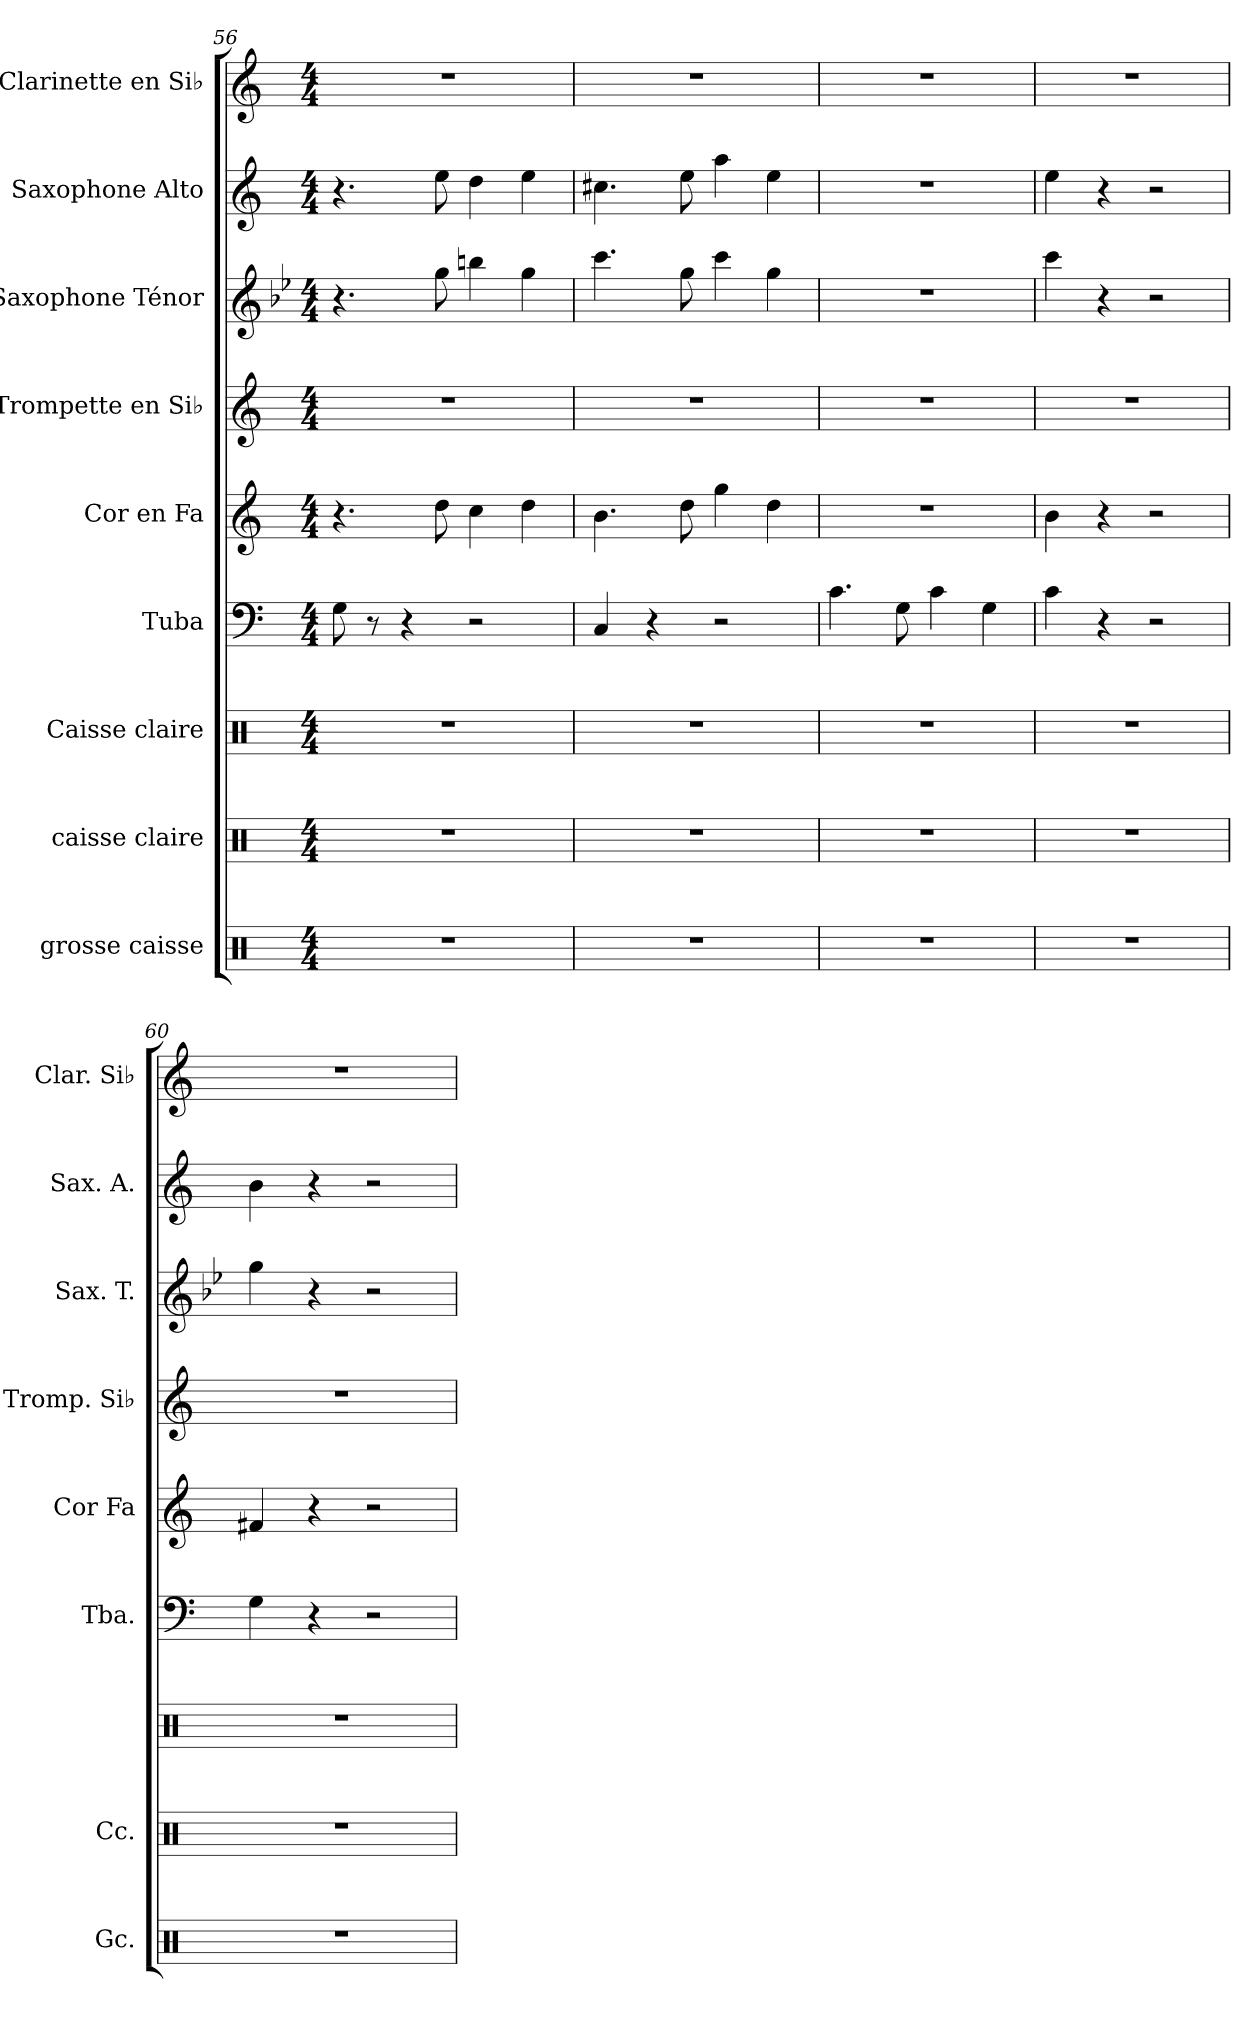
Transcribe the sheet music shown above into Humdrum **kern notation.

**kern	**kern	**kern	**kern	**kern	**kern	**kern	**kern	**kern
*part9	*part8	*part7	*part6	*part5	*part4	*part3	*part2	*part1
*staff9	*staff8	*staff7	*staff6	*staff5	*staff4	*staff3	*staff2	*staff1
*I"grosse caisse	*I"caisse claire	*I"Caisse claire	*I"Tuba	*I"Cor en Fa	*I"Trompette en Si♭	*I"Saxophone Ténor	*I"Saxophone Alto	*I"Clarinette en Si♭
*I'Gc.	*I'Cc.	*	*I'Tba.	*I'Cor Fa	*I'Tromp. Si♭	*I'Sax. T.	*I'Sax. A.	*I'Clar. Si♭
!!LO:PB:g=z
*clefX	*clefX	*clefX	*clefF4	*clefG2	*clefG2	*clefG2	*clefG2	*clefG2
*	*	*	*	*ITrd4c7	*ITrd1c2	*ITrd8c14	*ITrd5c9	*ITrd1c2
*k[]	*k[]	*k[]	*k[]	*k[b-]	*k[b-e-]	*k[b-e-]	*k[b-e-a-]	*k[b-e-]
*M4/4	*M4/4	*M4/4	*M4/4	*M4/4	*M4/4	*M4/4	*M4/4	*M4/4
=56	=56	=56	=56	=56	=56	=56	=56	=56
1r	1r	1r	8G\	4.r	1r	4.r	4.r	1r
.	.	.	8r	.	.	.	.	.
.	.	.	4r	.	.	.	.	.
.	.	.	.	8g\	.	8g\	8g\	.
.	.	.	2r	4f\	.	4bn\	4f\	.
.	.	.	.	4g\	.	4g\	4g\	.
=57	=57	=57	=57	=57	=57	=57	=57	=57
1r	1r	1r	4C/	4.e\	1r	4.cc\	4.en\	1r
.	.	.	4r	.	.	.	.	.
.	.	.	.	8g\	.	8g\	8g\	.
.	.	.	2r	4cc\	.	4cc\	4cc\	.
.	.	.	.	4g\	.	4g\	4g\	.
=58	=58	=58	=58	=58	=58	=58	=58	=58
1r	1r	1r	4.c\	1r	1r	1r	1r	1r
.	.	.	8G\	.	.	.	.	.
.	.	.	4c\	.	.	.	.	.
.	.	.	4G\	.	.	.	.	.
=59	=59	=59	=59	=59	=59	=59	=59	=59
1r	1r	1r	4c\	4e\	1r	4cc\	4g\	1r
.	.	.	4r	4r	.	4r	4r	.
.	.	.	2r	2r	.	2r	2r	.
=60	=60	=60	=60	=60	=60	=60	=60	=60
1r	1r	1r	4G\	4Bn/	1r	4g\	4d\	1r
.	.	.	4r	4r	.	4r	4r	.
.	.	.	2r	2r	.	2r	2r	.
=	=	=	=	=	=	=	=	=
*-	*-	*-	*-	*-	*-	*-	*-	*-
